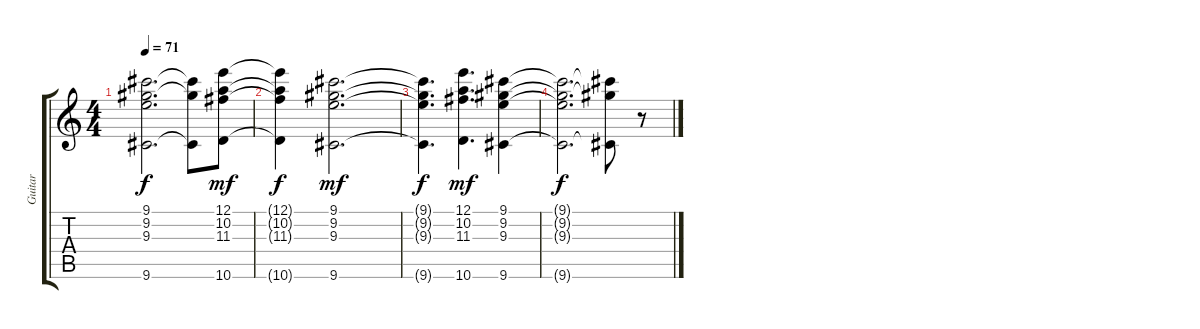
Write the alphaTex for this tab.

\track ("Guitar" "Guitar") {instrument acousticguitarsteel}
\staff {score tabs}
\tuning (E4 B3 G3 D3 A2 E2) {hide}
\ts (4 4)
\tempo 71
\clef g2
\ks c
(9.1{t} 9.2{t} 9.3{t} 9.6{t}).2{d dy f} (9.1{t} 9.2{t} 9.6{t}).8 (12.1 10.2 11.3 10.6).8{dy mf} |
(12.1{t} 10.2{t} 11.3{t} 10.6{t}).4{dy f} (9.1 9.2 9.3 9.6).2{d dy mf} |
(9.1{t} 9.2{t} 9.3{t} 9.6{t}).4{d dy f} (12.1 10.2 11.3 10.6).4{d dy mf} (9.1 9.2 9.3 9.6).4 |
(9.1{t} 9.2{t} 9.3{t} 9.6{t}).2{d dy f} (9.1{t} 9.2{t} 9.6{t}).8 r.8
